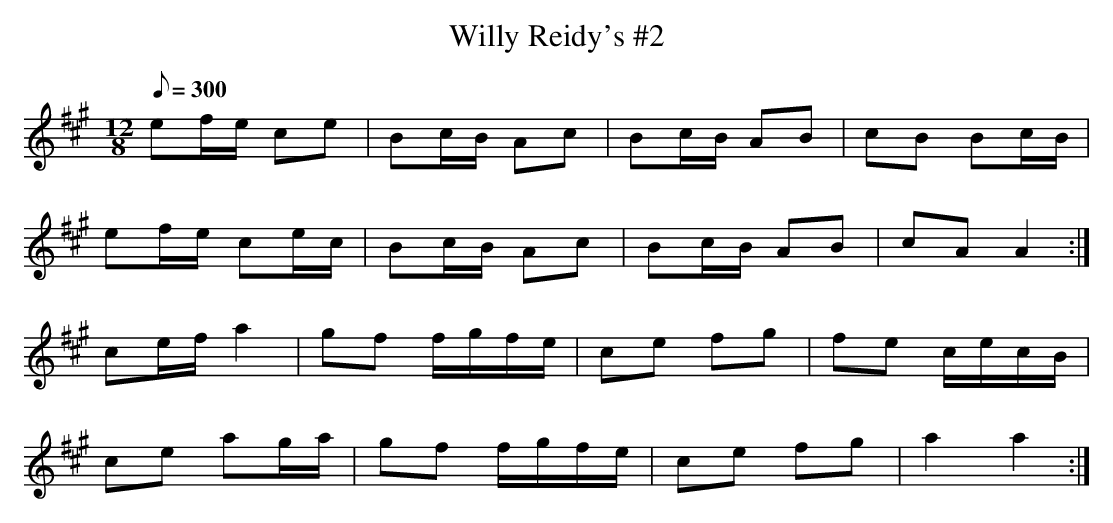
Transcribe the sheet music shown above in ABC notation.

X:1
T: Willy Reidy's #2
L: 1/8
M: 12/8
Q: 300
K: A
ef/e/ ce|Bc/B/ Ac|Bc/B/ AB|cB Bc/B/|
ef/e/ ce/c/|Bc/B/ Ac|Bc/B/ AB|cA A2 :|
ce/f/ a2|gf f/g/f/e/|ce fg|fe c/e/c/B/|
ce ag/a/|gf f/g/f/e/|ce fg|a2 a2 :|
